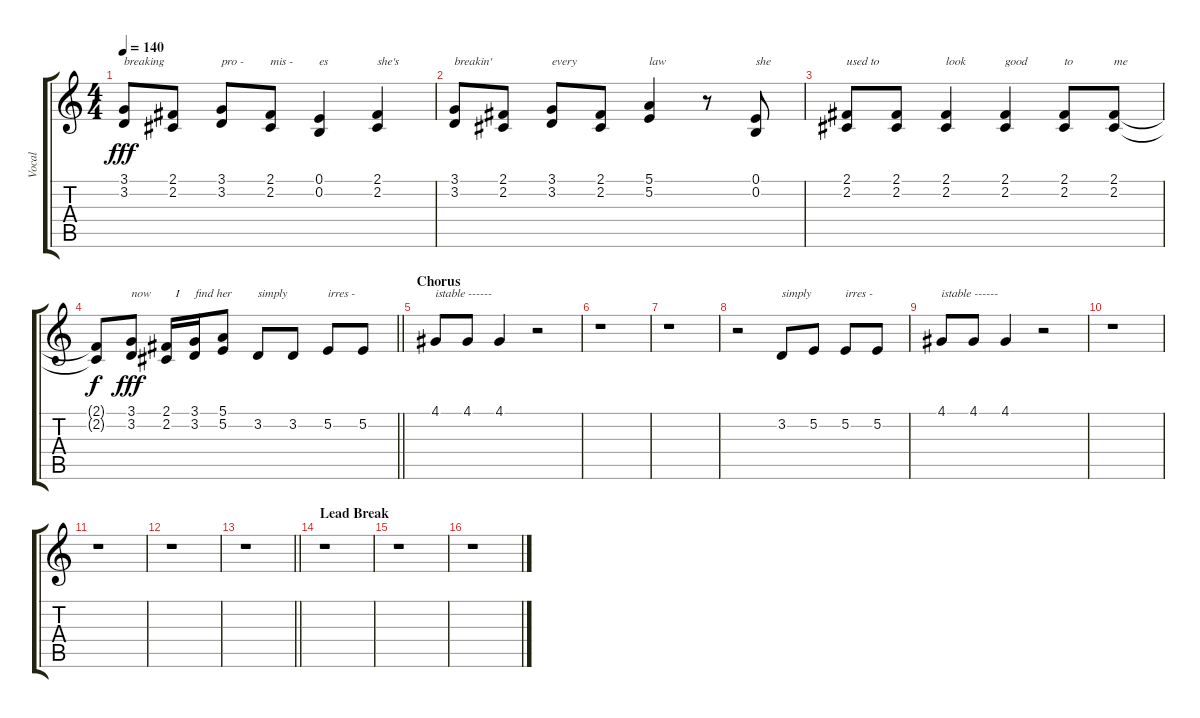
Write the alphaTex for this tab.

\track ("Vocal" "Vocal") {instrument altosax}
\staff {score tabs}
\tuning (E4 B3 G3 D3 A2 E2) {hide}
\ts (4 4)
\tempo 140
\clef g2
\ks c
(3.1 3.2).8{txt "breaking" dy fff} (2.1 2.2).8 (3.1 3.2).8{txt "pro -"} (2.1 2.2).8{txt "mis -"} (0.1 0.2).4{txt "es"} (2.1 2.2).4{txt "she's"} |
(3.1 3.2).8{txt "breakin'"} (2.1 2.2).8 (3.1 3.2).8{txt "every"} (2.1 2.2).8 (5.1 5.2).4{txt "law"} r.8 (0.1 0.2).8{txt "she"} |
(2.1 2.2).8{txt "used to"} (2.1 2.2).8{txt " "} (2.1 2.2).4{txt "look"} (2.1 2.2).4{txt "good"} (2.1 2.2).8{txt "to"} (2.1 2.2).8{txt "me"} |
\barLineRight lightlight
(2.1{t} 2.2{t}).8{dy f} (3.1 3.2).8{txt "now " dy fff} (2.1 2.2).16{txt "   I"} (3.1 3.2).16{txt "find her"} (5.1 5.2).8 3.2.8{txt "simply"} 3.2.8 5.2.8{txt "irres -"} 5.2.8 |
\section ("" "Chorus")
4.1.8{txt "istable ------"} 4.1.8 4.1.4 r.2 |
r.1 |
r.1 |
r.2 3.2.8{txt "simply"} 5.2.8 5.2.8{txt "irres -"} 5.2.8 |
4.1.8{txt "istable ------"} 4.1.8 4.1.4 r.2 |
r.1 |
r.1 |
r.1 |
\barLineRight lightlight
r.1 |
\section ("" "Lead Break")
r.1 |
r.1 |
r.1
